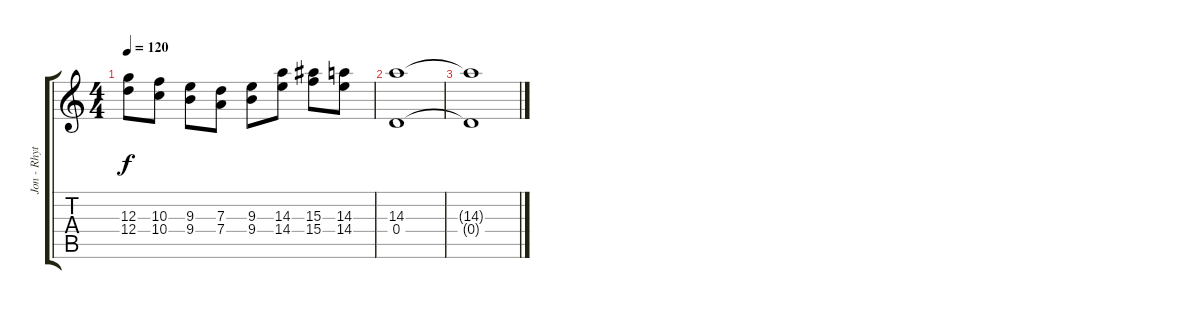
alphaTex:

\track ("Jon - Rhythm Guitar" "Jon - Rhyt") {instrument electricguitarjazz}
\staff {score tabs}
\tuning (E4 B3 G3 D3 A2 E2) {hide}
\ts (4 4)
\tempo 120
\clef g2
\ks c
(12.3 12.4).8{dy f} (10.3 10.4).8 (9.3 9.4).8 (7.3 7.4).8 (9.3 9.4).8 (14.3 14.4).8 (15.3 15.4).8 (14.3 14.4).8 |
(14.3 0.4).1 |
(14.3{t} 0.4{t}).1
